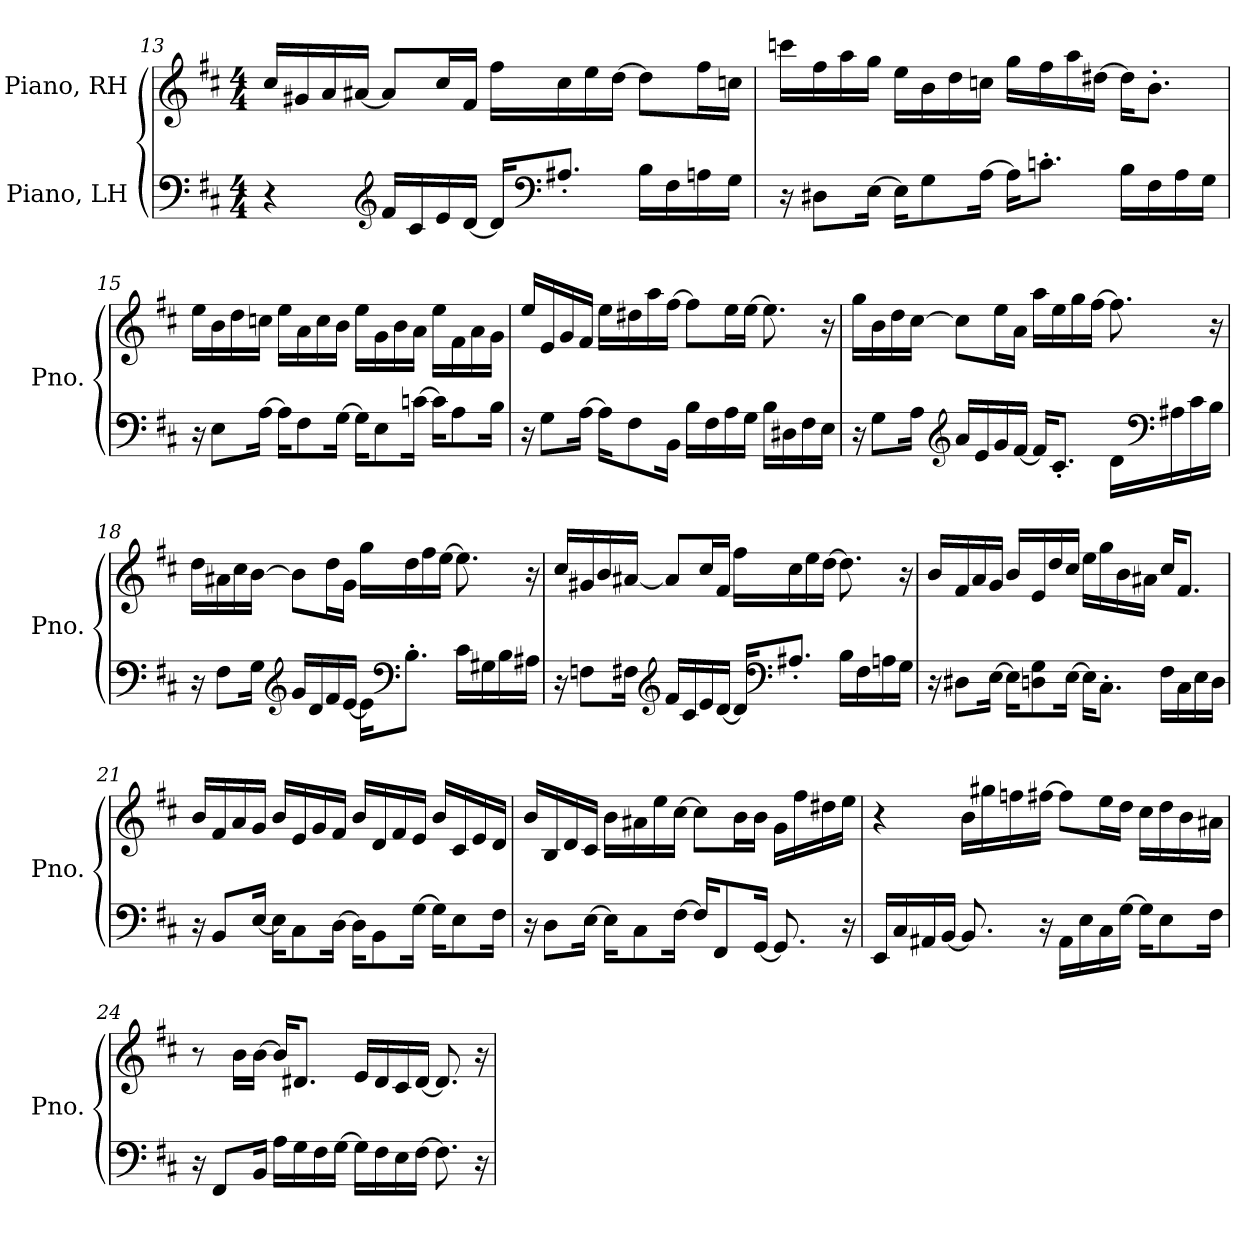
**kern	**kern
*part2	*part1
*staff2	*staff1
*I"Piano, LH	*I"Piano, RH
*I'Pno.	*I'Pno.
*clefF4	*clefG2
*k[f#c#]	*k[f#c#]
*M4/4	*M4/4
=13	=13
4r	16cc#/LL
.	16g#X/
.	16a/
.	[16a#X/JJ
*clefG2	*
16f#/LL	8a#/L]
16c#/	.
16e/	16cc#/L
[16d/JJ	16f#/JJ
16d/KL]	16ff#\LL
*clefF4	*
8.A#X'/J	16cc#\
.	16ee\
.	[16dd\JJ
16B\LL	8dd\L]
16F#\	.
16An\	16ff#\L
16G\JJ	16ccn\JJ
!!LO:LB:g=z
=14	=14
16r	16cccn\LL
8D#X\L	16ff#\
.	16aa\
[16E\Jk	16gg\JJ
16E\KL]	16ee\LL
8G\	16b\
.	16dd\
[16A\Jk	16ccn\JJ
16A\KL]	16gg\LL
8.cn'\J	16ff#\
.	16aa\
.	[16dd#X\JJ
16B\LL	16dd#\KL]
16F#\	8.b'\J
16A\	.
16G\JJ	.
=15	=15
16r	16ee\LL
8E\L	16b\
.	16dd\
[16A\Jk	16ccn\JJ
16A\KL]	16ee\LL
8F#\	16a\
.	16cc\
[16G\Jk	16b\JJ
16G\KL]	16ee\LL
8E\	16g\
.	16b\
[16cn\Jk	16a\JJ
16c\KL]	16ee\LL
8A\	16f#\
.	16a\
16B\Jk	16g\JJ
!!LO:LB:g=z
=16	=16
16r	16ee/LL
8G\L	16e/
.	16g/
[16A\Jk	16f#/JJ
16A\KL]	16ee\LL
8F#\	16dd#X\
.	16aa\
16BB\Jk	[16ff#\JJ
16B\LL	8ff#\L]
16F#\	.
16A\	16ee\L
16G\JJ	[16ee\JJ
16B\LL	8.ee\]
16D#X\	.
16F#\	.
16E\JJ	16r
=17	=17
16r	16gg\LL
8G\L	16b\
.	16dd\
16A\Jk	[16cc#\JJ
*clefG2	*
16a/LL	8cc#\L]
16e/	.
16g/	16ee\L
[16f#/JJ	16a\JJ
16f#/KL]	16aa\LL
8.c#'/J	16ee\
.	16gg\
.	[16ff#\JJ
16d\LL	8.ff#\]
*clefF4	*
16A#X\	.
16c#\	.
16B\JJ	16r
!!LO:LB:g=z
=18	=18
16r	16dd\LL
8F#\L	16a#X\
.	16cc#\
16G\Jk	[16b\JJ
*clefG2	*
16g/LL	8b\L]
16d/	.
16f#/	16dd\L
[16e/JJ	16g\JJ
16e\KL]	16gg\LL
*clefF4	*
8.B'\J	16dd\
.	16ff#\
.	[16ee\JJ
16c#\LL	8.ee\]
16G#X\	.
16B\	.
16A#X\JJ	16r
!!LO:LB:g=z
=19	=19
16r	16cc#/LL
8Fn\L	16g#X/
.	16b/
16F#X\Jk	[16a#X/JJ
*clefG2	*
16f#/LL	8a#/L]
16c#/	.
16e/	16cc#/L
[16d/JJ	16f#/JJ
16d/KL]	16ff#\LL
*clefF4	*
8.A#X'/J	16cc#\
.	16ee\
.	[16dd\JJ
16B\LL	8.dd\]
16F#\	.
16An\	.
16G\JJ	16r
=20	=20
16r	16b/LL
8D#X\L	16f#/
.	16a/
[16E\Jk	16g/JJ
16E\KL]	16b/LL
8Dn\ 8G\	16e/
.	16dd/
[16E\Jk	16cc#/JJ
16E\KL]	16ee\LL
8.C#'\J	16gg\
.	16b\
.	16a#X\JJ
16F#\LL	16cc#/KL
16C#\	8.f#/J
16E\	.
16D\JJ	.
!!LO:LB:g=z
=21	=21
16r	16b/LL
8BB/L	16f#/
.	16a/
[16E/Jk	16g/JJ
16E\KL]	16b/LL
8C#\	16e/
.	16g/
[16D\Jk	16f#/JJ
16D\KL]	16b/LL
8BB\	16d/
.	16f#/
[16G\Jk	16e/JJ
16G\KL]	16b/LL
8E\	16c#/
.	16e/
16F#\Jk	16d/JJ
=22	=22
16r	16b/LL
8D\L	16B/
.	16d/
[16E\Jk	16c#/JJ
16E\KL]	16b\LL
8C#\	16a#X\
.	16ee\
[16F#\Jk	[16cc#\JJ
16F#/KL]	8cc#\L]
8FF#/	.
.	16b\L
[16GG/Jk	16b\JJ
8.GG/]	16g\LL
.	16ff#\
.	16dd#X\
16r	16ee\JJ
!!LO:PB:g=z
=23	=23
16EE/LL	4r
16C#/	.
16AA#X/	.
[16BB/JJ	.
8.BB/]	16b\LL
.	16gg#X\
.	16ffn\
16r	[16ff#X\JJ
16AA#\LL	8ff#\L]
16E\	.
16C#\	16ee\L
[16G\JJ	16dd\JJ
16G\KL]	16cc#\LL
8E\	16dd\
.	16b\
16F#\Jk	16a#X\JJ
=24	=24
16r	8r
8FF#/L	.
.	16b\LL
16BB/Jk	[16b\JJ
16A\LL	16b/KL]
16G\	8.d#X/J
16F#\	.
[16G\JJ	.
16G\LL]	16e/LL
16F#\	16d#/
16E\	16c#/
[16F#\JJ	[16d#/JJ
8.F#\]	8.d#/]
16r	16r
=	=
*-	*-
